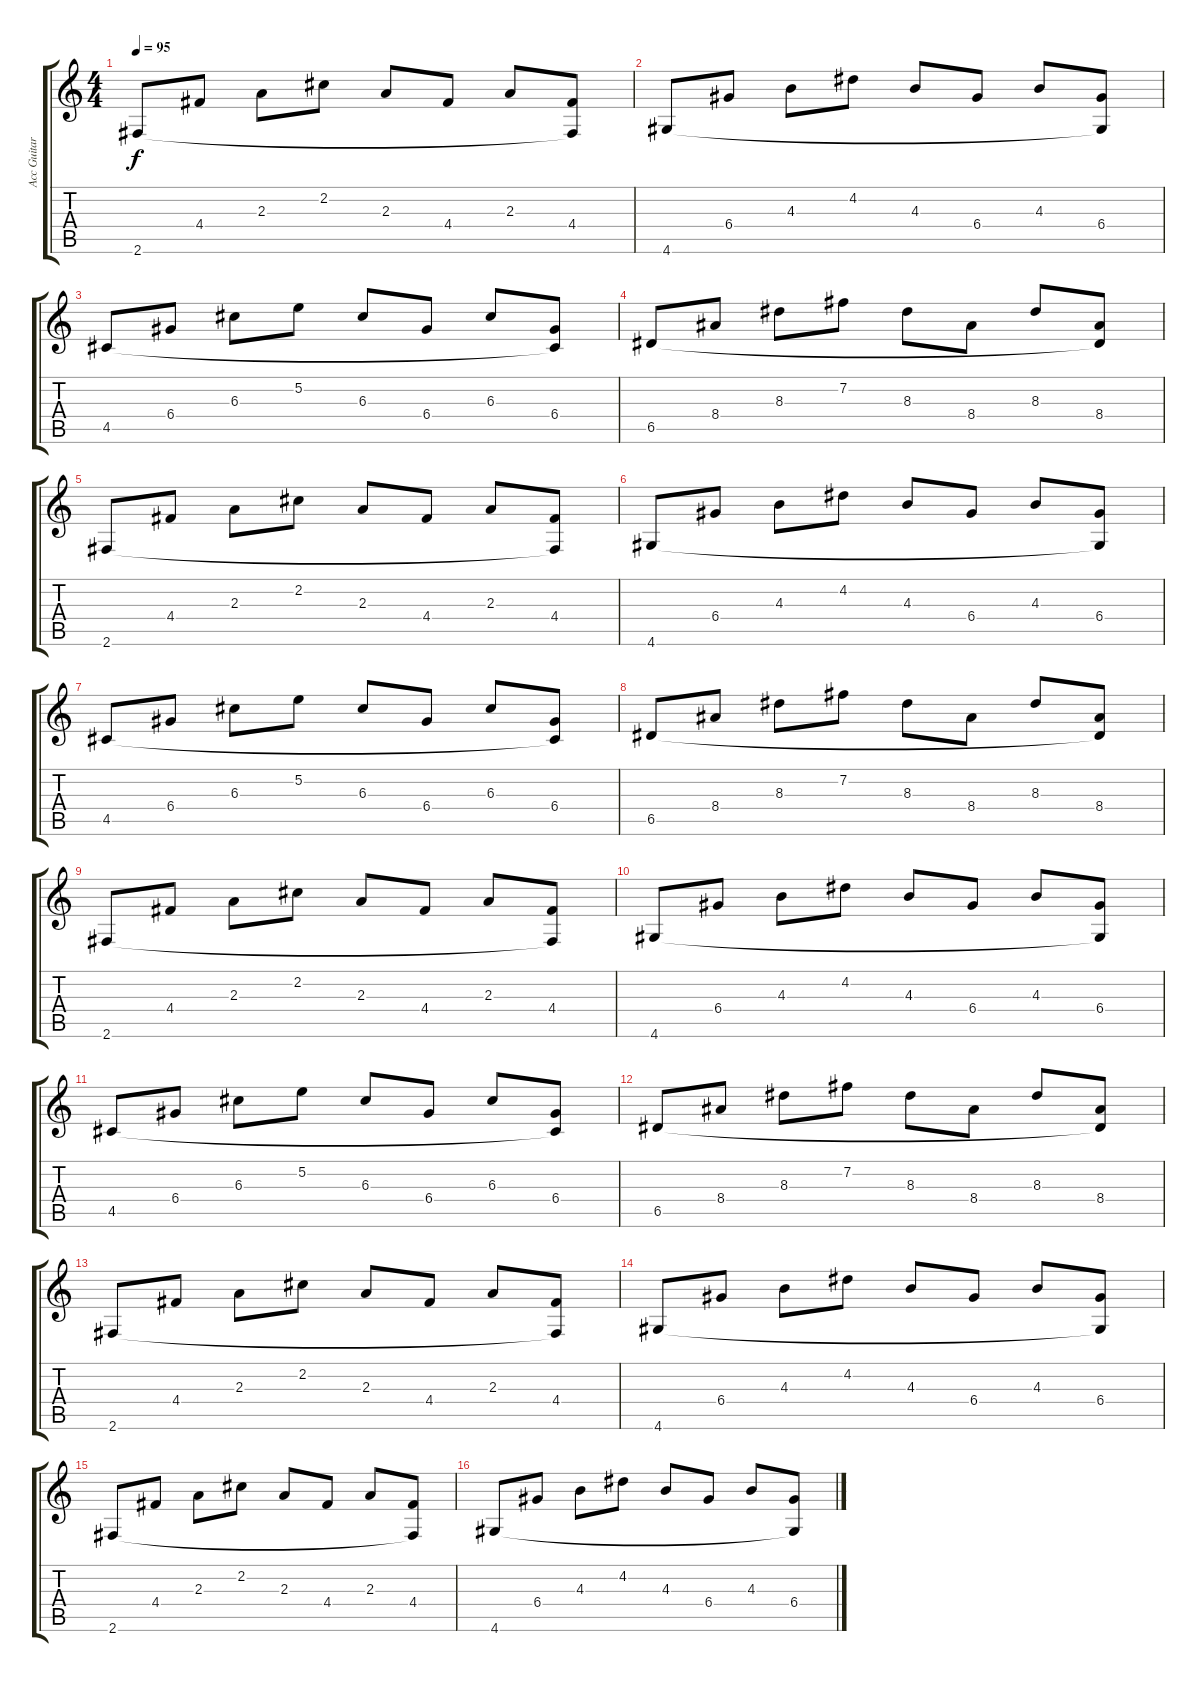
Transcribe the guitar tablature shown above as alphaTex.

\track ("Acc Guitar" "Acc Guitar") {instrument acousticguitarnylon}
\staff {score tabs}
\tuning (E4 B3 G3 D3 A2 E2) {hide}
\ts (4 4)
\tempo 95
\clef g2
\ks c
2.6.8{dy f} 4.4.8 2.3.8 2.2.8 2.3.8 4.4.8 2.3.8 (4.4 2.6{t}).8 |
4.6.8 6.4.8 4.3.8 4.2.8 4.3.8 6.4.8 4.3.8 (6.4 4.6{t}).8 |
4.5.8 6.4.8 6.3.8 5.2.8 6.3.8 6.4.8 6.3.8 (6.4 4.5{t}).8 |
6.5.8 8.4.8 8.3.8 7.2.8 8.3.8 8.4.8 8.3.8 (8.4 6.5{t}).8 |
2.6.8 4.4.8 2.3.8 2.2.8 2.3.8 4.4.8 2.3.8 (4.4 2.6{t}).8 |
4.6.8 6.4.8 4.3.8 4.2.8 4.3.8 6.4.8 4.3.8 (6.4 4.6{t}).8 |
4.5.8 6.4.8 6.3.8 5.2.8 6.3.8 6.4.8 6.3.8 (6.4 4.5{t}).8 |
6.5.8 8.4.8 8.3.8 7.2.8 8.3.8 8.4.8 8.3.8 (8.4 6.5{t}).8 |
2.6.8 4.4.8 2.3.8 2.2.8 2.3.8 4.4.8 2.3.8 (4.4 2.6{t}).8 |
4.6.8 6.4.8 4.3.8 4.2.8 4.3.8 6.4.8 4.3.8 (6.4 4.6{t}).8 |
4.5.8 6.4.8 6.3.8 5.2.8 6.3.8 6.4.8 6.3.8 (6.4 4.5{t}).8 |
6.5.8 8.4.8 8.3.8 7.2.8 8.3.8 8.4.8 8.3.8 (8.4 6.5{t}).8 |
2.6.8 4.4.8 2.3.8 2.2.8 2.3.8 4.4.8 2.3.8 (4.4 2.6{t}).8 |
4.6.8 6.4.8 4.3.8 4.2.8 4.3.8 6.4.8 4.3.8 (6.4 4.6{t}).8 |
2.6.8 4.4.8 2.3.8 2.2.8 2.3.8 4.4.8 2.3.8 (4.4 2.6{t}).8 |
4.6.8 6.4.8 4.3.8 4.2.8 4.3.8 6.4.8 4.3.8 (6.4 4.6{t}).8
